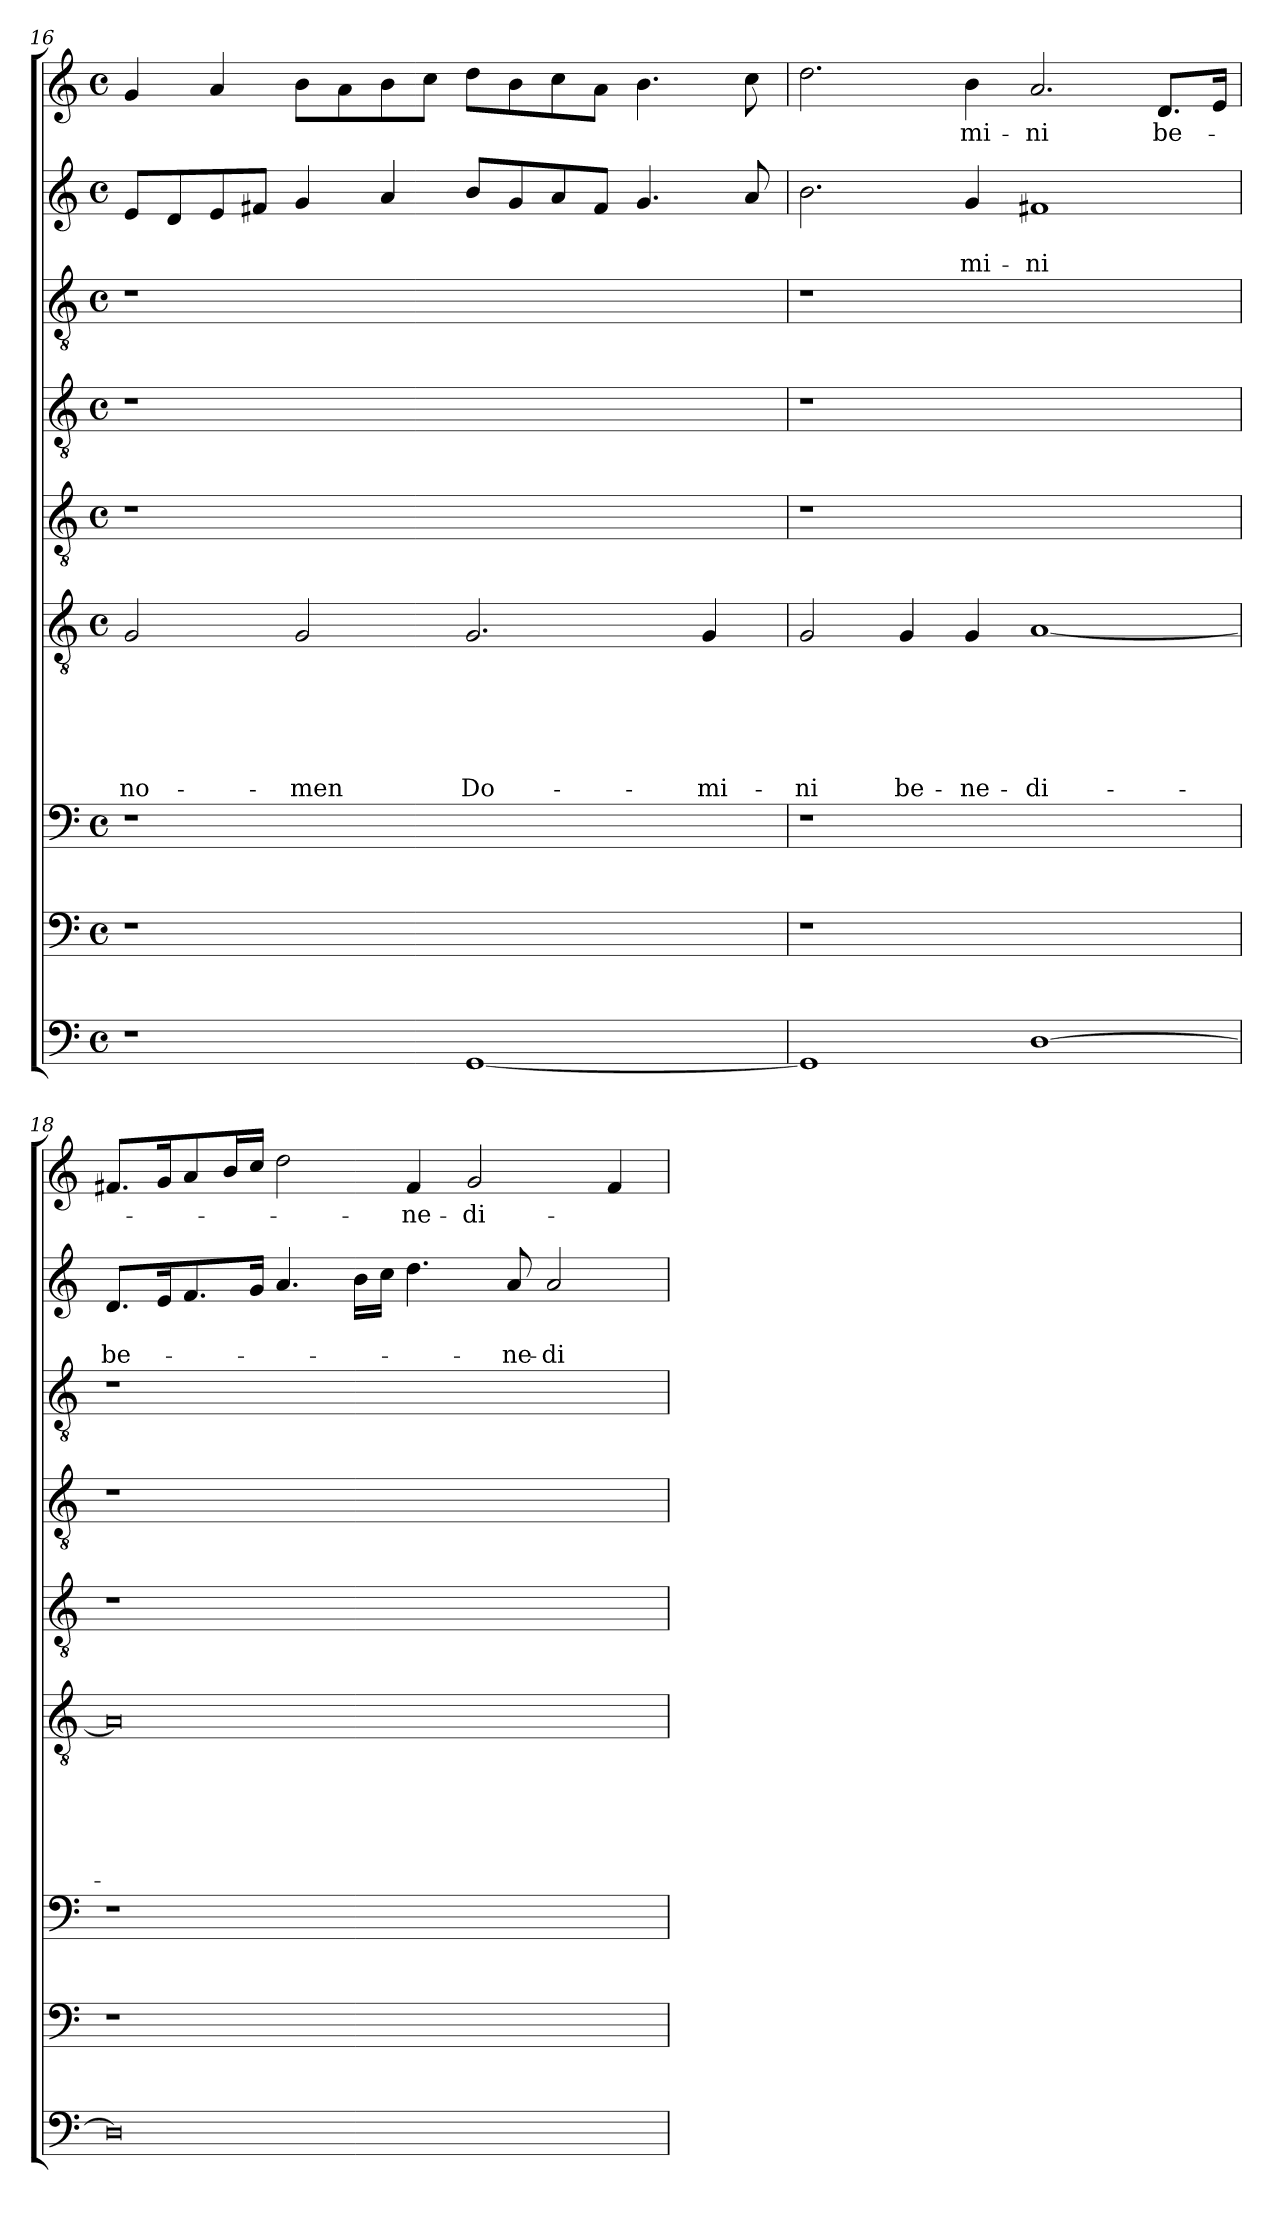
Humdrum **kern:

**kern	**kern	**kern	**kern	**text	**text	**text	**text	**text	**text	**kern	**kern	**kern	**kern	**text	**text	**kern	**text
*part9	*part8	*part7	*part6	*part6	*part6	*part6	*part6	*part6	*part6	*part5	*part4	*part3	*part2	*part2	*part2	*part1	*part1
*staff9	*staff8	*staff7	*staff6	*staff6	*staff6	*staff6	*staff6	*staff6	*staff6	*staff5	*staff4	*staff3	*staff2	*staff2	*staff2	*staff1	*staff1
*clefF4	*clefF4	*clefF4	*clefGv2	*	*	*	*	*	*	*clefGv2	*clefGv2	*clefGv2	*clefG2	*	*	*clefG2	*
*k[]	*k[]	*k[]	*k[]	*	*	*	*	*	*	*k[]	*k[]	*k[]	*k[]	*	*	*k[]	*
*C:	*C:	*C:	*C:	*	*	*	*	*	*	*C:	*C:	*C:	*C:	*	*	*C:	*
*M4/4	*M4/4	*M4/4	*M4/4	*	*	*	*	*	*	*M4/4	*M4/4	*M4/4	*M4/4	*	*	*M4/4	*
*met(c)	*met(c)	*met(c)	*met(c)	*	*	*	*	*	*	*met(c)	*met(c)	*met(c)	*met(c)	*	*	*met(c)	*
=16	=16	=16	=16	=16	=16	=16	=16	=16	=16	=16	=16	=16	=16	=16	=16	=16	=16
1r	1r	1r	2G/	.	.	.	.	.	no-	1r	1r	1r	8e/L	.	.	4g/	.
.	.	.	.	.	.	.	.	.	.	.	.	.	8d/	.	.	.	.
.	.	.	.	.	.	.	.	.	.	.	.	.	8e/	.	.	4a/	.
.	.	.	.	.	.	.	.	.	.	.	.	.	8f#X/J	.	.	.	.
.	.	.	2G/	.	.	.	.	.	-men	.	.	.	4g/	.	.	8b\L	.
.	.	.	.	.	.	.	.	.	.	.	.	.	.	.	.	8a\	.
.	.	.	.	.	.	.	.	.	.	.	.	.	4a/	.	.	8b\	.
.	.	.	.	.	.	.	.	.	.	.	.	.	.	.	.	8cc\J	.
[1GG	1ryy	1ryy	2.G/	.	.	.	.	.	Do-	1ryy	1ryy	1ryy	8b/L	.	.	8dd\L	.
.	.	.	.	.	.	.	.	.	.	.	.	.	8g/	.	.	8b\	.
.	.	.	.	.	.	.	.	.	.	.	.	.	8a/	.	.	8cc\	.
.	.	.	.	.	.	.	.	.	.	.	.	.	8f#/J	.	.	8a\J	.
.	.	.	.	.	.	.	.	.	.	.	.	.	4.g/	.	.	4.b\	.
.	.	.	4G/	.	.	.	.	.	-mi-	.	.	.	.	.	.	.	.
.	.	.	.	.	.	.	.	.	.	.	.	.	8a/	.	.	8cc\	.
!!LO:PB:g=z
=17	=17	=17	=17	=17	=17	=17	=17	=17	=17	=17	=17	=17	=17	=17	=17	=17	=17
1GG]	1r	1r	2G/	.	.	.	.	.	-ni	1r	1r	1r	2.b\	.	.	2.dd\	.
.	.	.	4G/	.	.	.	.	.	be-	.	.	.	.	.	.	.	.
.	.	.	4G/	.	.	.	.	.	-ne-	.	.	.	4g/	.	-mi-	4b\	-mi-
[1D	1ryy	1ryy	[1A	.	.	.	.	.	-di-	1ryy	1ryy	1ryy	1f#X	.	-ni	2.a/	-ni
.	.	.	.	.	.	.	.	.	.	.	.	.	.	.	.	8.d/L	be-
.	.	.	.	.	.	.	.	.	.	.	.	.	.	.	.	16e/Jk	.
=18	=18	=18	=18	=18	=18	=18	=18	=18	=18	=18	=18	=18	=18	=18	=18	=18	=18
0D]	1r	1r	0A]	.	.	.	.	.	.	1r	1r	1r	8.d/L	.	be-	8.f#X/L	.
.	.	.	.	.	.	.	.	.	.	.	.	.	16e/k	.	.	16g/k	.
.	.	.	.	.	.	.	.	.	.	.	.	.	8.f/	.	.	8a/	.
.	.	.	.	.	.	.	.	.	.	.	.	.	.	.	.	16b/L	.
.	.	.	.	.	.	.	.	.	.	.	.	.	16g/Jk	.	.	16cc/JJ	.
.	.	.	.	.	.	.	.	.	.	.	.	.	4.a/	.	.	2dd\	.
.	.	.	.	.	.	.	.	.	.	.	.	.	16b\LL	.	.	.	.
.	.	.	.	.	.	.	.	.	.	.	.	.	16cc\JJ	.	.	.	.
.	1ryy	1ryy	.	.	.	.	.	.	.	1ryy	1ryy	1ryy	4.dd\	.	.	4f#/	-ne-
.	.	.	.	.	.	.	.	.	.	.	.	.	.	.	.	2g/	-di-
.	.	.	.	.	.	.	.	.	.	.	.	.	8a/	.	-ne-	.	.
.	.	.	.	.	.	.	.	.	.	.	.	.	2a/	.	-di-	.	.
.	.	.	.	.	.	.	.	.	.	.	.	.	.	.	.	4f#/	.
=	=	=	=	=	=	=	=	=	=	=	=	=	=	=	=	=	=
*-	*-	*-	*-	*-	*-	*-	*-	*-	*-	*-	*-	*-	*-	*-	*-	*-	*-
